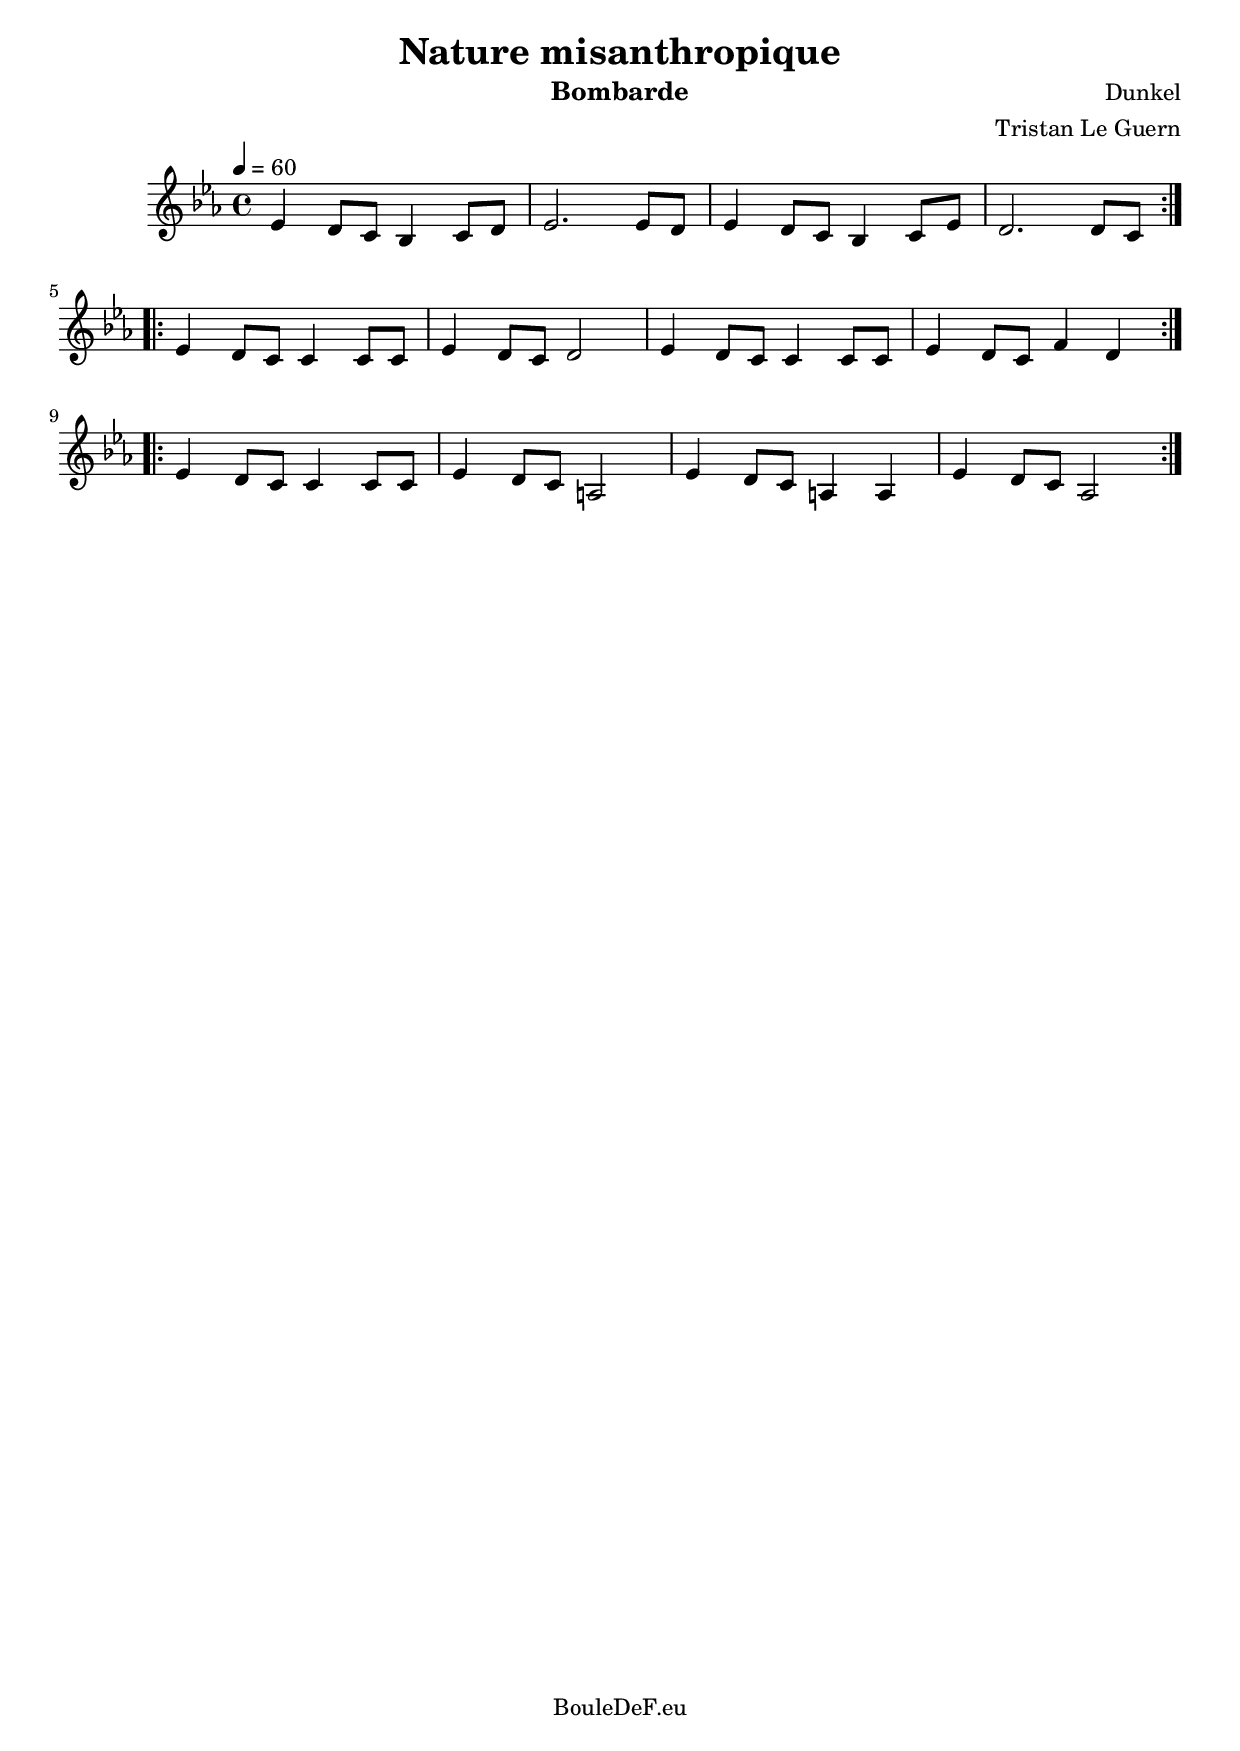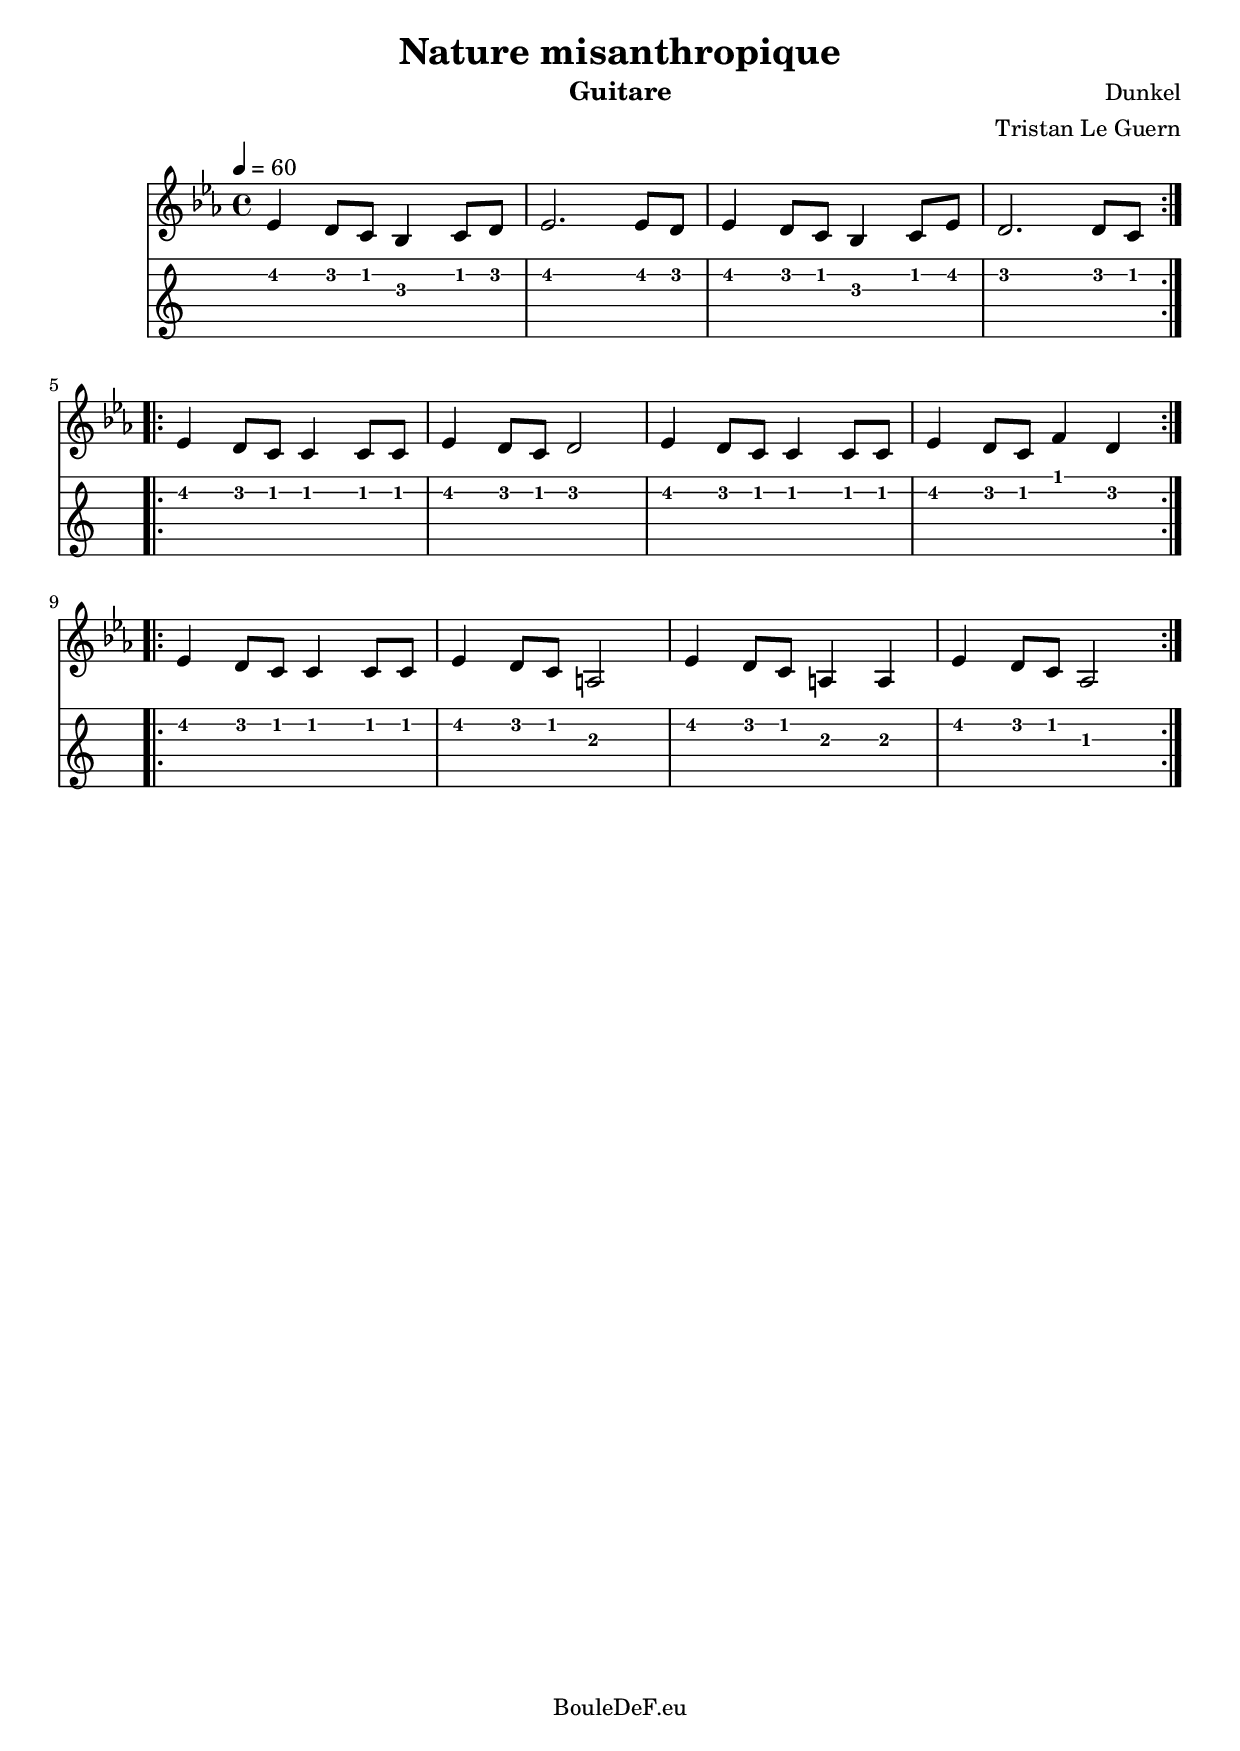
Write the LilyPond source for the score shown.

\version "2.16.2"
\include "italiano.ly"

\header {
	title = "Nature misanthropique"
	composer = "Dunkel"
	arranger = "Tristan Le Guern"
	instrument = "Bombarde"
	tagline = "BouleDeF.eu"
}

mel = \relative sib {
	\clef treble
	\key mib \major
	\time 4/4
	\tempo 4 = 60

	\repeat volta 4 {
		| mib re8 do sib4 do8 re
		| mib2. mib8 re
		| mib4 re8 do sib4 do8 mib
		| re2. re8 do8
	}
	\break
	\repeat volta 4 {
		| mib4 re8 do do4 do8 do
		| mib4 re8 do re2
		| mib4 re8 do do4 do8 do
		| mib4 re8 do fa4 re
	}
	\break
	\repeat volta 4 {
		| mib4 re8 do do4 do8 do
		| mib4 re8 do la2
		| mib'4 re8 do la4 la
		| mib' re8 do lab2
	}
}

\book {
	\bookOutputSuffix "Bombarde"
	\score {
		\new Staff {
			\clef treble
			\mel
		}
	}
	\header {
		instrument = "Bombarde"
	}
}
\book {
	\bookOutputSuffix "Guitare"
	\score {
		<<
			\new Staff {
				\clef treble \mel
			}
			\new TabStaff \with { stringTunings = #guitar-tuning } {
				\mel
			}
		>>
	}
	\header {
		instrument = "Guitare"
	}
}
